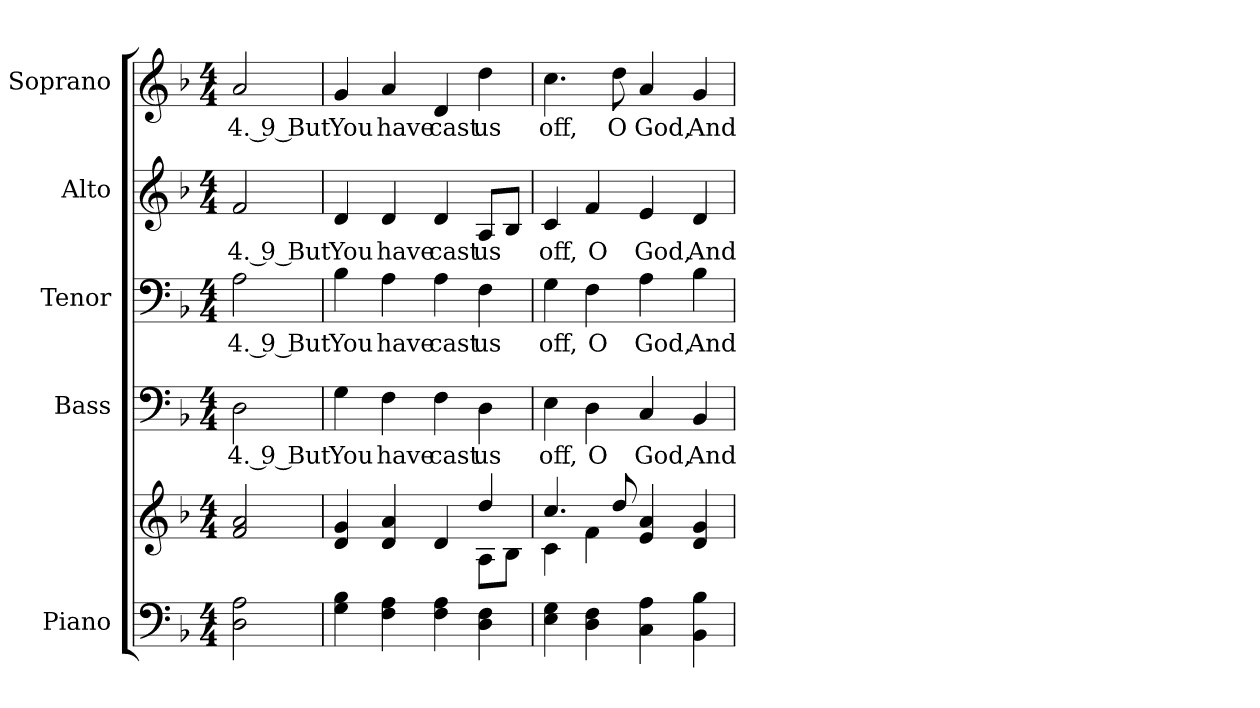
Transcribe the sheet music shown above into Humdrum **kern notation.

**kern	**kern	**kern	**text	**kern	**text	**kern	**text	**kern	**text
*part5	*part5	*part4	*part4	*part3	*part3	*part2	*part2	*part1	*part1
*staff6	*staff5	*staff4	*staff4	*staff3	*staff3	*staff2	*staff2	*staff1	*staff1
*I"Piano	*	*I"Bass	*	*I"Tenor	*	*I"Alto	*	*I"Soprano	*
*I'Pno.	*	*I'B.	*	*I'T.	*	*I'A.	*	*I'S.	*
!!LO:PB:g=z
*clefF4	*clefG2	*clefF4	*	*clefF4	*	*clefG2	*	*clefG2	*
*k[b-]	*k[b-]	*k[b-]	*	*k[b-]	*	*k[b-]	*	*k[b-]	*
*F:	*F:	*F:	*	*F:	*	*F:	*	*F:	*
*M4/4	*M4/4	*M4/4	*	*M4/4	*	*M4/4	*	*M4/4	*
*MM130	*MM130	*MM130	*	*MM130	*	*MM130	*	*MM130	*
=1	=1	=1	=1	=1	=1	=1	=1	=1	=1
!	!	!	!LO:LY:b:color=#000000	!	!	!	!	!	!
!	!	!	!	!	!LO:LY:b:color=#000000	!	!	!	!
!	!	!	!	!	!	!	!LO:LY:b:color=#000000	!	!
!	!	!	!	!	!	!	!	!	!LO:LY:b:color=#000000
2Di\ 2Ai	2fi/ 2ai	2Di\	4. 9 But	2Ai\	4. 9 But	2fi/	4. 9 But	2ai/	4. 9 But
=2	=2	=2	=2	=2	=2	=2	=2	=2	=2
*	*^	*	*	*	*	*	*	*	*
!	!	!	!	!LO:LY:b:color=#000000	!	!	!	!	!	!
!	!	!	!	!	!	!LO:LY:b:color=#000000	!	!	!	!
!	!	!	!	!	!	!	!	!LO:LY:b:color=#000000	!	!
!	!	!	!	!	!	!	!	!	!	!LO:LY:b:color=#000000
4Gi\ 4B-i	4di/ 4gi	2ryy	4Gi\	You	4B-i\	You	4di/	You	4gi/	You
!	!	!	!	!LO:LY:b:color=#000000	!	!	!	!	!	!
!	!	!	!	!	!	!LO:LY:b:color=#000000	!	!	!	!
!	!	!	!	!	!	!	!	!LO:LY:b:color=#000000	!	!
!	!	!	!	!	!	!	!	!	!	!LO:LY:b:color=#000000
4Fi\ 4Ai	4di/ 4ai	.	4Fi\	have	4Ai\	have	4di/	have	4ai/	have
!	!	!	!	!LO:LY:b:color=#000000	!	!	!	!	!	!
!	!	!	!	!	!	!LO:LY:b:color=#000000	!	!	!	!
!	!	!	!	!	!	!	!	!LO:LY:b:color=#000000	!	!
!	!	!	!	!	!	!	!	!	!	!LO:LY:b:color=#000000
4Fi\ 4Ai	4di/	4ryy	4Fi\	cast	4Ai\	cast	4di/	cast	4di/	cast
!	!	!	!	!LO:LY:b:color=#000000	!	!	!	!	!	!
!	!	!	!	!	!	!LO:LY:b:color=#000000	!	!	!	!
!	!	!	!	!	!	!	!	!LO:LY:b:color=#000000	!	!
!	!	!	!	!	!	!	!	!	!	!LO:LY:b:color=#000000
4Di\ 4Fi	4ddi/	8Ai\L	4Di\	us	4Fi\	us	8Ai/L	us	4ddi\	us
.	.	8B-i\J	.	.	.	.	8B-i/J	.	.	.
=3	=3	=3	=3	=3	=3	=3	=3	=3	=3	=3
!	!	!	!	!LO:LY:b:color=#000000	!	!	!	!	!	!
!	!	!	!	!	!	!LO:LY:b:color=#000000	!	!	!	!
!	!	!	!	!	!	!	!	!LO:LY:b:color=#000000	!	!
!	!	!	!	!	!	!	!	!	!	!LO:LY:b:color=#000000
4Ei\ 4Gi	4.cci/	4ci\	4Ei\	off,	4Gi\	off,	4ci/	off,	4.cci\	off,
!	!	!	!	!LO:LY:b:color=#000000	!	!	!	!	!	!
!	!	!	!	!	!	!LO:LY:b:color=#000000	!	!	!	!
!	!	!	!	!	!	!	!	!LO:LY:b:color=#000000	!	!
4Di\ 4Fi	.	4fi\	4Di\	O	4Fi\	O	4fi/	O	.	.
!	!	!	!	!	!	!	!	!	!	!LO:LY:b:color=#000000
.	8ddi/	.	.	.	.	.	.	.	8ddi\	O
!	!	!	!	!LO:LY:b:color=#000000	!	!	!	!	!	!
!	!	!	!	!	!	!LO:LY:b:color=#000000	!	!	!	!
!	!	!	!	!	!	!	!	!LO:LY:b:color=#000000	!	!
!	!	!	!	!	!	!	!	!	!	!LO:LY:b:color=#000000
4Ci\ 4Ai	4ei/ 4ai	2ryy	4Ci/	God,	4Ai\	God,	4ei/	God,	4ai/	God,
!	!	!	!	!LO:LY:b:color=#000000	!	!	!	!	!	!
!	!	!	!	!	!	!LO:LY:b:color=#000000	!	!	!	!
!	!	!	!	!	!	!	!	!LO:LY:b:color=#000000	!	!
!	!	!	!	!	!	!	!	!	!	!LO:LY:b:color=#000000
4BB-i\ 4B-i	4di/ 4gi	.	4BB-i/	And	4B-i\	And	4di/	And	4gi/	And
*	*v	*v	*	*	*	*	*	*	*	*
=	=	=	=	=	=	=	=	=	=
*-	*-	*-	*-	*-	*-	*-	*-	*-	*-
